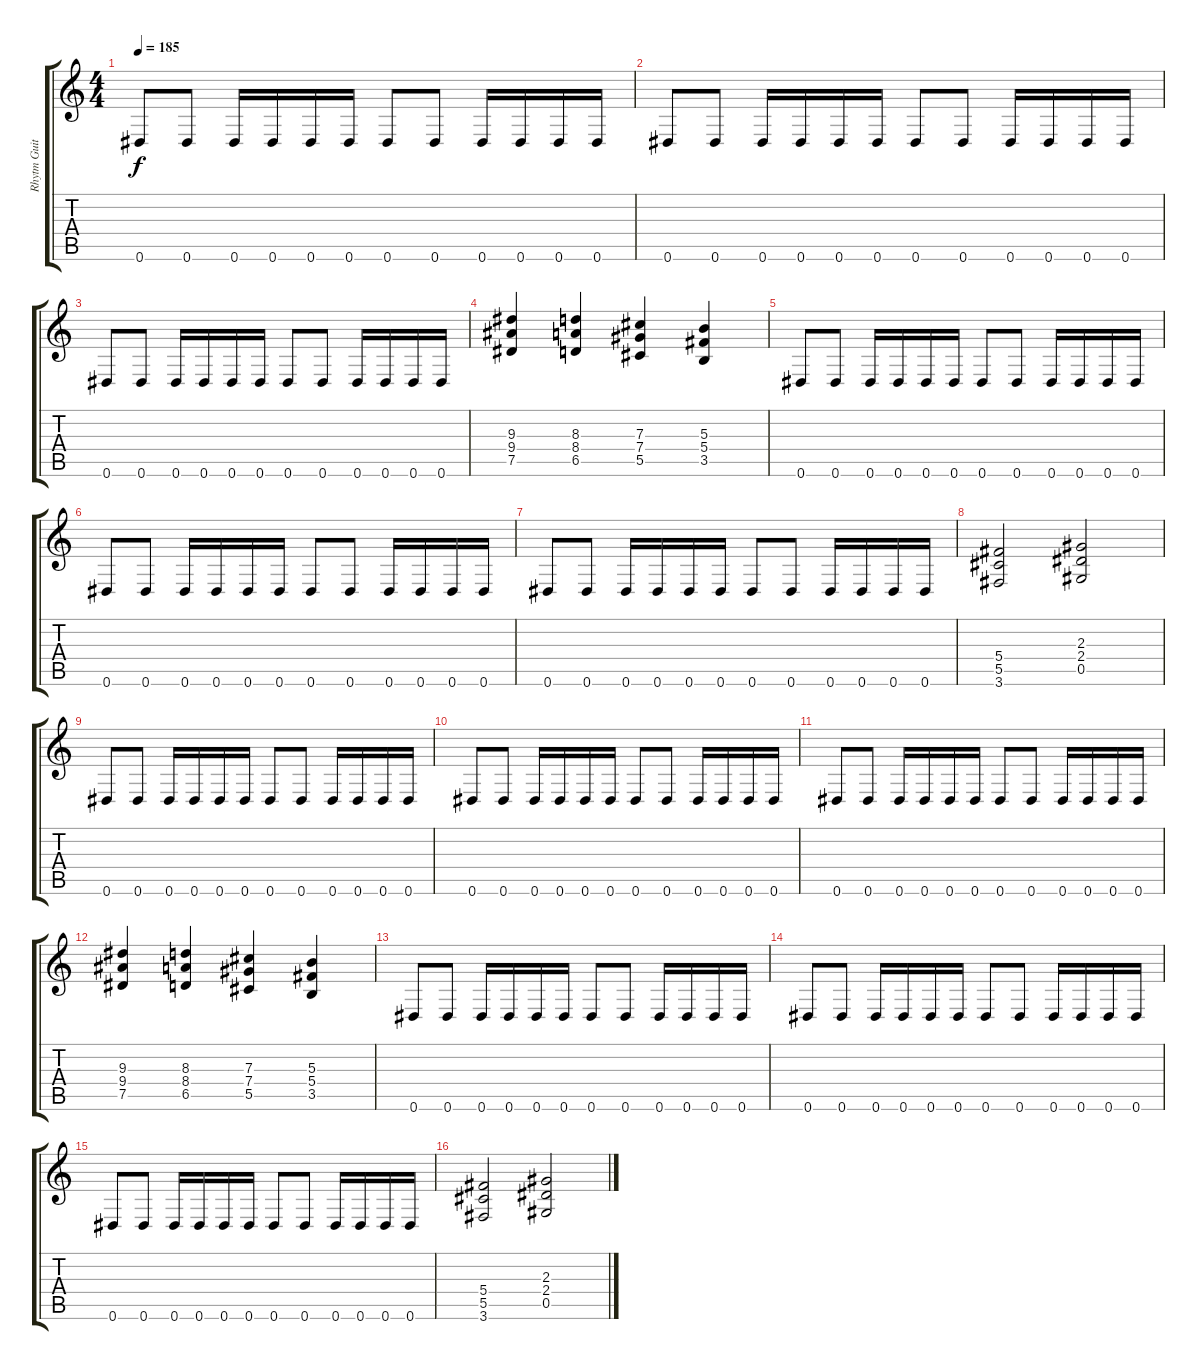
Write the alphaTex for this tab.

\track ("Rhytm Guitar" "Rhytm Guit") {instrument distortionguitar}
\staff {score tabs}
\tuning (Eb4 Bb3 Gb3 Db3 Ab2 Eb2) {hide}
\ts (4 4)
\tempo 185
\clef g2
\ks c
0.6.8{dy f instrument distortionguitar} 0.6.8 0.6.16 0.6.16 0.6.16 0.6.16 0.6.8 0.6.8 0.6.16 0.6.16 0.6.16 0.6.16 |
0.6.8 0.6.8 0.6.16 0.6.16 0.6.16 0.6.16 0.6.8 0.6.8 0.6.16 0.6.16 0.6.16 0.6.16 |
0.6.8 0.6.8 0.6.16 0.6.16 0.6.16 0.6.16 0.6.8 0.6.8 0.6.16 0.6.16 0.6.16 0.6.16 |
(9.3 9.4 7.5).4 (8.3 8.4 6.5).4 (7.3 7.4 5.5).4 (5.3 5.4 3.5).4 |
0.6.8 0.6.8 0.6.16 0.6.16 0.6.16 0.6.16 0.6.8 0.6.8 0.6.16 0.6.16 0.6.16 0.6.16 |
0.6.8 0.6.8 0.6.16 0.6.16 0.6.16 0.6.16 0.6.8 0.6.8 0.6.16 0.6.16 0.6.16 0.6.16 |
0.6.8 0.6.8 0.6.16 0.6.16 0.6.16 0.6.16 0.6.8 0.6.8 0.6.16 0.6.16 0.6.16 0.6.16 |
(5.4 5.5 3.6).2 (2.3 2.4 0.5).2 |
0.6.8 0.6.8 0.6.16 0.6.16 0.6.16 0.6.16 0.6.8 0.6.8 0.6.16 0.6.16 0.6.16 0.6.16 |
0.6.8 0.6.8 0.6.16 0.6.16 0.6.16 0.6.16 0.6.8 0.6.8 0.6.16 0.6.16 0.6.16 0.6.16 |
0.6.8 0.6.8 0.6.16 0.6.16 0.6.16 0.6.16 0.6.8 0.6.8 0.6.16 0.6.16 0.6.16 0.6.16 |
(9.3 9.4 7.5).4 (8.3 8.4 6.5).4 (7.3 7.4 5.5).4 (5.3 5.4 3.5).4 |
0.6.8 0.6.8 0.6.16 0.6.16 0.6.16 0.6.16 0.6.8 0.6.8 0.6.16 0.6.16 0.6.16 0.6.16 |
0.6.8 0.6.8 0.6.16 0.6.16 0.6.16 0.6.16 0.6.8 0.6.8 0.6.16 0.6.16 0.6.16 0.6.16 |
0.6.8 0.6.8 0.6.16 0.6.16 0.6.16 0.6.16 0.6.8 0.6.8 0.6.16 0.6.16 0.6.16 0.6.16 |
(5.4 5.5 3.6).2 (2.3 2.4 0.5).2
